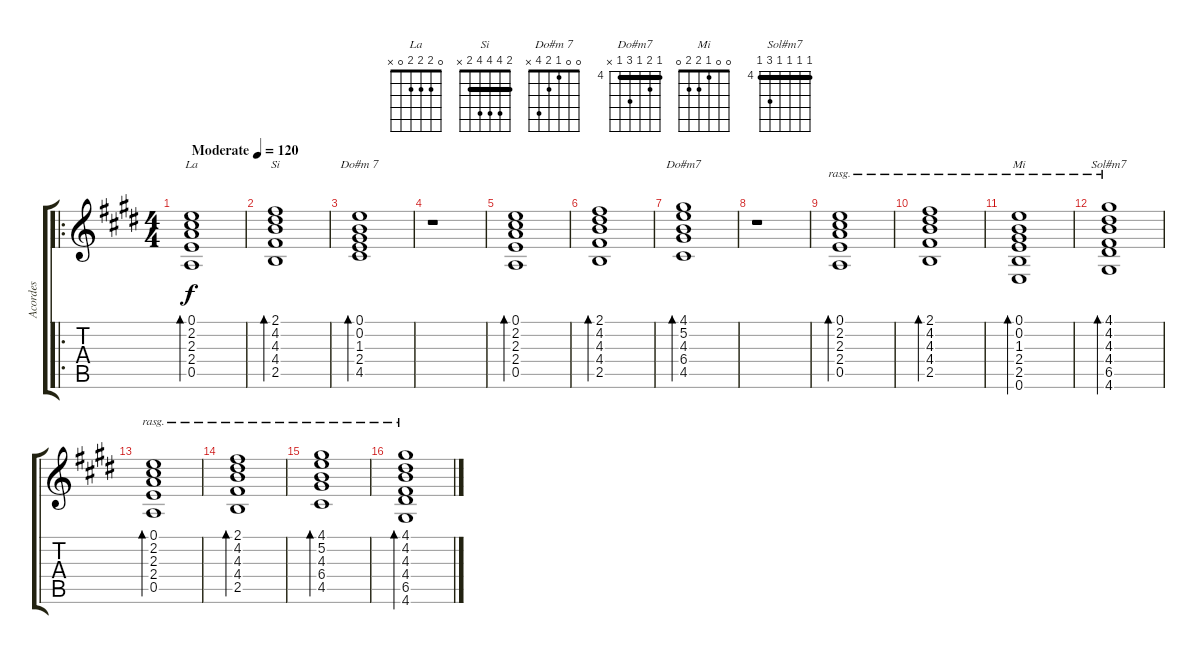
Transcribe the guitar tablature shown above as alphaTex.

\track ("Acordes" "Acordes") {instrument acousticguitarnylon}
\staff {score tabs}
\tuning (E4 B3 G3 D3 A2 E2) {hide}
\chord ("La" 0 2 2 2 0 x)
\chord ("Si" 2 4 4 4 2 x) {barre 2}
\chord ("Do#m 7" 0 0 1 2 4 x)
\chord ("Do#m7" 4 5 4 6 4 x) {firstfret 4 barre 4}
\chord ("Mi" 0 0 1 2 2 0)
\chord ("Sol#m7" 4 4 4 4 6 4) {firstfret 4 barre 4}
\ro
\ts (4 4)
\tempo (120 "Moderate")
\clef g2
\ks e
(0.1 2.2 2.3 2.4 0.5).1{bd 60 ch "La" dy f instrument acousticguitarnylon} |
(2.1 4.2 4.3 4.4 2.5).1{bd 60 ch "Si"} |
(0.1 0.2 1.3 2.4 4.5).1{bd 60 ch "Do#m 7"} |
r.1 |
(0.1 2.2 2.3 2.4 0.5).1{bd 60} |
(2.1 4.2 4.3 4.4 2.5).1{bd 60} |
(4.1 5.2 4.3 6.4 4.5).1{bd 60 ch "Do#m7"} |
r.1 |
(0.1 2.2 2.3 2.4 0.5).1{bd 60 rasg ii} |
(2.1 4.2 4.3 4.4 2.5).1{bd 60 rasg ii} |
(0.1 0.2 1.3 2.4 2.5 0.6).1{bd 60 ch "Mi" rasg ii} |
(4.1 4.2 4.3 4.4 6.5 4.6).1{bd 60 ch "Sol#m7" rasg ii} |
(0.1 2.2 2.3 2.4 0.5).1{bd 60 rasg ii} |
(2.1 4.2 4.3 4.4 2.5).1{bd 60 rasg ii} |
(4.1 5.2 4.3 6.4 4.5).1{bd 60 rasg ii} |
(4.1 4.2 4.3 4.4 6.5 4.6).1{bd 60 rasg ii}
